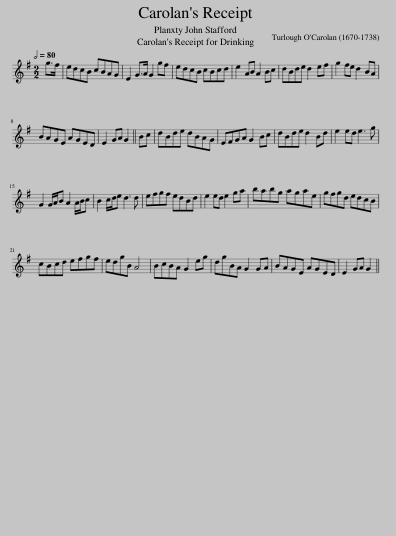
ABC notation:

X:1
L:1/8
Q:1/2=80
M:2/2
I:linebreak $
K:G
V:1 treble
V:1
 g>f | edcB cBAG | E2 G>A G2 gf | edcB cBcd | e2 AB A2 Bc | %5
 dBde d2 ef | g2 fe d2 BA |$ BAGE AGED | E2 GA G2 || Bc | %10
 dBde dBAG | EFGA G2 Bc | dBde d2 Bd | e2 ed e3 g |$ G2 G/A/B A2 A/B/c | %15
 B2 c/d/e d3 d | efgf edBd | e2 ed e2 ga | babg agae | gfgd edcB |$ %20
 cBcd efgf | edgB A4 | BcBA G2 eg | dgBA G2 GA | BAGE AGED | %25
 E2 GA G2 || %26
